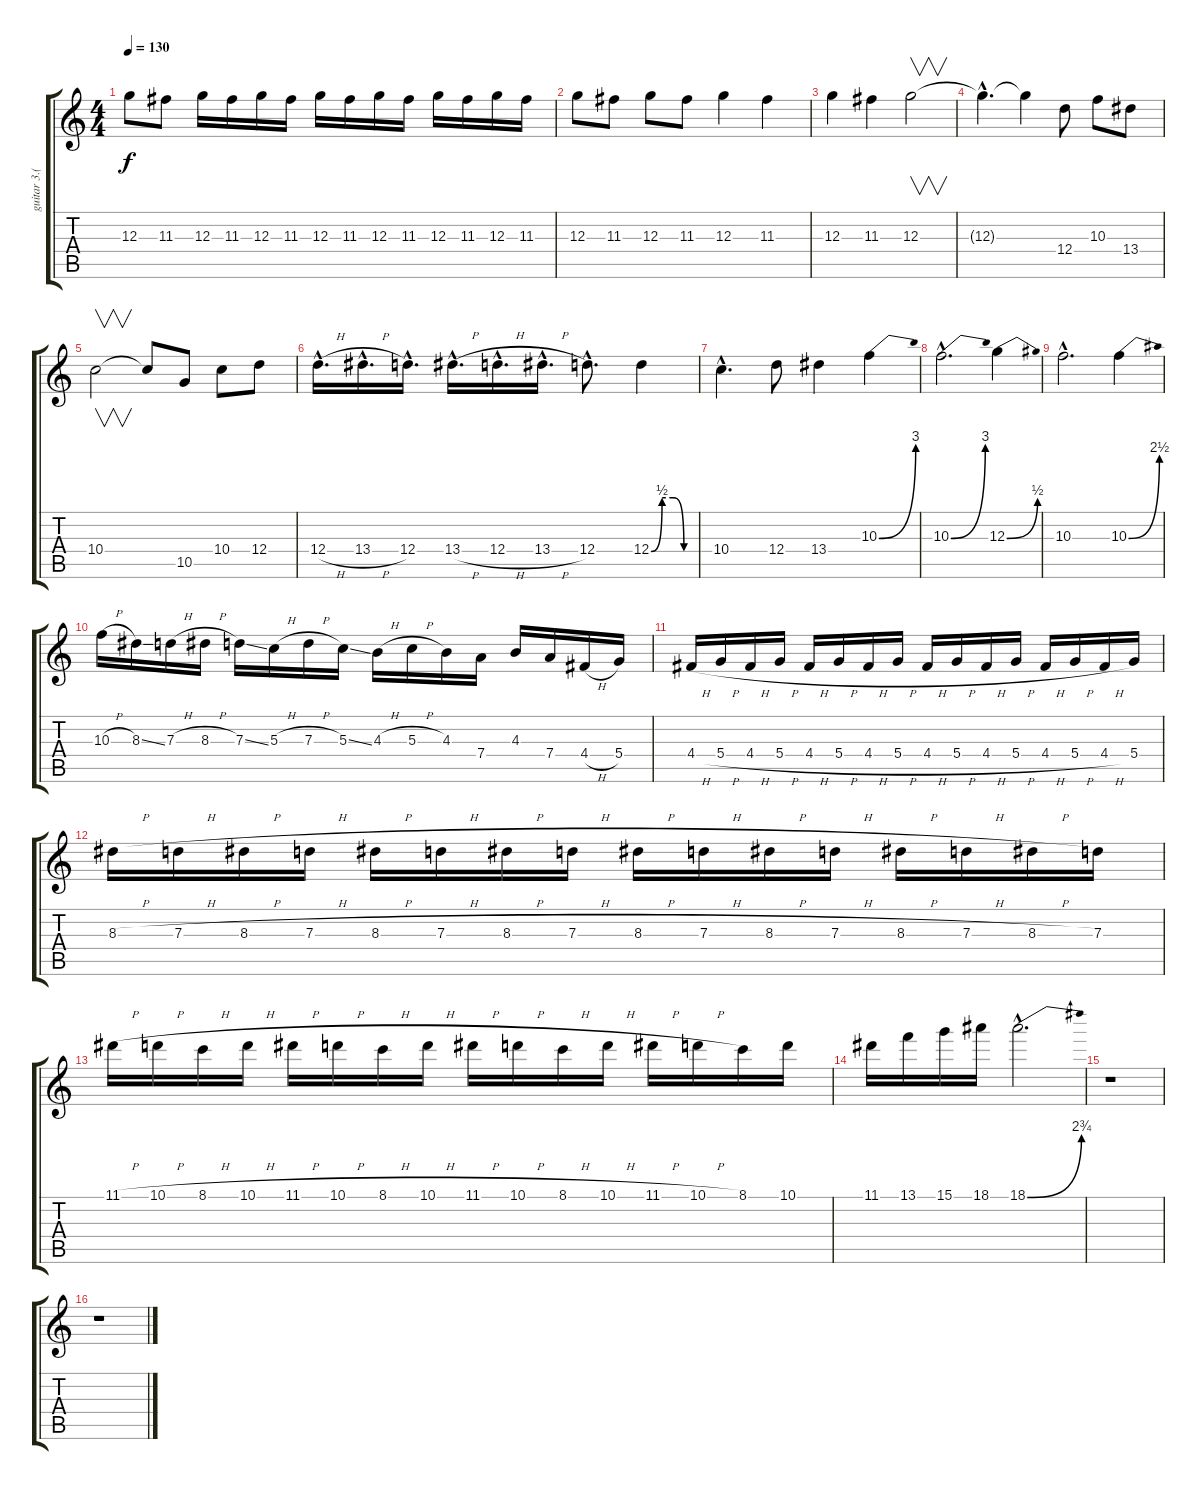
\track ("guitar 3.(solos)" "guitar 3.(") {instrument distortionguitar}
\staff {score tabs}
\tuning (E4 B3 G3 D3 A2 E2) {hide}
\ts (4 4)
\tempo 130
\clef g2
\ks c
12.3.8{dy f} 11.3.8 12.3.16 11.3.16 12.3.16 11.3.16 12.3.16 11.3.16 12.3.16 11.3.16 12.3.16 11.3.16 12.3.16 11.3.16 |
12.3.8 11.3.8 12.3.8 11.3.8 12.3.4 11.3.4 |
12.3.4 11.3.4 12.3.2{v} |
12.3{hac t}.4{d} 12.3{t}.4 12.4.8 10.3.8 13.4.8 |
10.4.2{v} 10.4{t}.8 10.5.8 10.4.8 12.4.8 |
12.4{h hac}.16{d} 13.4{h hac}.16{d} 12.4{hac}.16{d} 13.4{h hac}.16{d} 12.4{h hac}.16{d} 13.4{h hac}.16{d} 12.4{hac}.8{d} 12.4{be (custom 0 0 15 2 30 2 45 0 60 0)}.4 |
10.4{hac}.4{d} 12.4.8 13.4.4 10.3{be (bend 0 0 60 12)}.4 |
10.3{be (bend 0 0 60 12) hac}.2{d} 12.3{be (bend 0 0 60 2)}.4 |
10.3{hac}.2{d} 10.3{be (bend 0 0 60 10)}.4 |
10.3{h}.16 8.3{ss}.16 7.3{h}.16 8.3{h}.16 7.3{ss}.16 5.3{h}.16 7.3{h}.16 5.3{ss}.16 4.3{h}.16 5.3{h}.16 4.3.16 7.4.16 4.3.16 7.4.16 4.4{h}.16 5.4.16 |
4.4{h}.16 5.4{h}.16 4.4{h}.16 5.4{h}.16 4.4{h}.16 5.4{h}.16 4.4{h}.16 5.4{h}.16 4.4{h}.16 5.4{h}.16 4.4{h}.16 5.4{h}.16 4.4{h}.16 5.4{h}.16 4.4{h}.16 5.4.16 |
8.3{h}.16 7.3{h}.16 8.3{h}.16 7.3{h}.16 8.3{h}.16 7.3{h}.16 8.3{h}.16 7.3{h}.16 8.3{h}.16 7.3{h}.16 8.3{h}.16 7.3{h}.16 8.3{h}.16 7.3{h}.16 8.3{h}.16 7.3.16 |
11.1{h}.16 10.1{h}.16 8.1{h}.16 10.1{h}.16 11.1{h}.16 10.1{h}.16 8.1{h}.16 10.1{h}.16 11.1{h}.16 10.1{h}.16 8.1{h}.16 10.1{h}.16 11.1{h}.16 10.1{h}.16 8.1.16 10.1.16 |
11.1.16 13.1.16 15.1.16 18.1.16 18.1{be (bend 0 0 60 11) hac}.2{d} |
r.1 |
r.1
